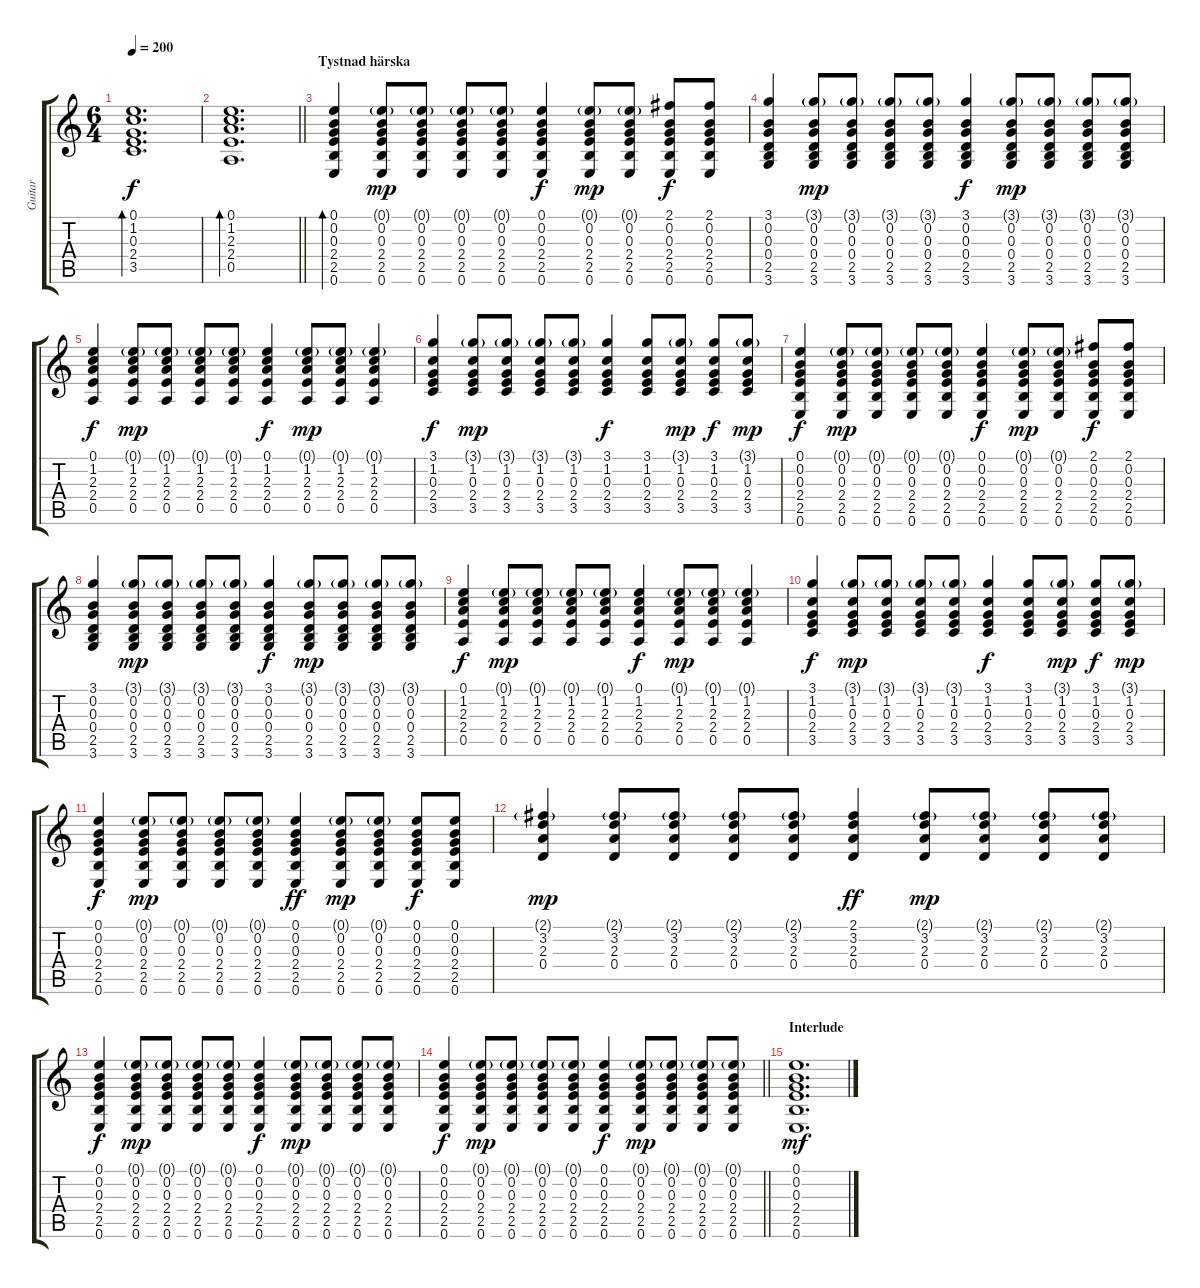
\track ("Guitar" "Guitar") {instrument acousticguitarsteel}
\staff {score tabs}
\tuning (E4 B3 G3 D3 A2 E2) {hide}
\ts (6 4)
\tempo 200
\clef g2
\ks c
(0.1 1.2 0.3 2.4 3.5).1{d bd 120 dy f} |
\barLineRight lightlight
(0.1 1.2 2.3 2.4 0.5).1{d bd 120} |
\section ("" "Tystnad härska")
(0.1 0.2 0.3 2.4 2.5 0.6).4{bd 120} (0.1{g} 0.2 0.3 2.4 2.5 0.6).8{dy mp} (0.1{g} 0.2 0.3 2.4 2.5 0.6).8 (0.1{g} 0.2 0.3 2.4 2.5 0.6).8 (0.1{g} 0.2 0.3 2.4 2.5 0.6).8 (0.1 0.2 0.3 2.4 2.5 0.6).4{dy f} (0.1{g} 0.2 0.3 2.4 2.5 0.6).8{dy mp} (0.1{g} 0.2 0.3 2.4 2.5 0.6).8 (2.1 0.2 0.3 2.4 2.5 0.6).8{dy f} (2.1 0.2 0.3 2.4 2.5 0.6).8 |
(3.1 0.2 0.3 0.4 2.5 3.6).4 (3.1{g} 0.2 0.3 0.4 2.5 3.6).8{dy mp} (3.1{g} 0.2 0.3 0.4 2.5 3.6).8 (3.1{g} 0.2 0.3 0.4 2.5 3.6).8 (3.1{g} 0.2 0.3 0.4 2.5 3.6).8 (3.1 0.2 0.3 0.4 2.5 3.6).4{dy f} (3.1{g} 0.2 0.3 0.4 2.5 3.6).8{dy mp} (3.1{g} 0.2 0.3 0.4 2.5 3.6).8 (3.1{g} 0.2 0.3 0.4 2.5 3.6).8 (3.1{g} 0.2 0.3 0.4 2.5 3.6).8 |
(0.1 1.2 2.3 2.4 0.5).4{dy f} (0.1{g} 1.2 2.3 2.4 0.5).8{dy mp} (0.1{g} 1.2 2.3 2.4 0.5).8 (0.1{g} 1.2 2.3 2.4 0.5).8 (0.1{g} 1.2 2.3 2.4 0.5).8 (0.1 1.2 2.3 2.4 0.5).4{dy f} (0.1{g} 1.2 2.3 2.4 0.5).8{dy mp} (0.1{g} 1.2 2.3 2.4 0.5).8 (0.1{g} 1.2 2.3 2.4 0.5).4 |
(3.1 1.2 0.3 2.4 3.5).4{dy f} (3.1{g} 1.2 0.3 2.4 3.5).8{dy mp} (3.1{g} 1.2 0.3 2.4 3.5).8 (3.1{g} 1.2 0.3 2.4 3.5).8 (3.1{g} 1.2 0.3 2.4 3.5).8 (3.1 1.2 0.3 2.4 3.5).4{dy f} (3.1 1.2 0.3 2.4 3.5).8 (3.1{g} 1.2 0.3 2.4 3.5).8{dy mp} (3.1 1.2 0.3 2.4 3.5).8{dy f} (3.1{g} 1.2 0.3 2.4 3.5).8{dy mp} |
(0.1 0.2 0.3 2.4 2.5 0.6).4{dy f} (0.1{g} 0.2 0.3 2.4 2.5 0.6).8{dy mp} (0.1{g} 0.2 0.3 2.4 2.5 0.6).8 (0.1{g} 0.2 0.3 2.4 2.5 0.6).8 (0.1{g} 0.2 0.3 2.4 2.5 0.6).8 (0.1 0.2 0.3 2.4 2.5 0.6).4{dy f} (0.1{g} 0.2 0.3 2.4 2.5 0.6).8{dy mp} (0.1{g} 0.2 0.3 2.4 2.5 0.6).8 (2.1 0.2 0.3 2.4 2.5 0.6).8{dy f} (2.1 0.2 0.3 2.4 2.5 0.6).8 |
(3.1 0.2 0.3 0.4 2.5 3.6).4 (3.1{g} 0.2 0.3 0.4 2.5 3.6).8{dy mp} (3.1{g} 0.2 0.3 0.4 2.5 3.6).8 (3.1{g} 0.2 0.3 0.4 2.5 3.6).8 (3.1{g} 0.2 0.3 0.4 2.5 3.6).8 (3.1 0.2 0.3 0.4 2.5 3.6).4{dy f} (3.1{g} 0.2 0.3 0.4 2.5 3.6).8{dy mp} (3.1{g} 0.2 0.3 0.4 2.5 3.6).8 (3.1{g} 0.2 0.3 0.4 2.5 3.6).8 (3.1{g} 0.2 0.3 0.4 2.5 3.6).8 |
(0.1 1.2 2.3 2.4 0.5).4{dy f} (0.1{g} 1.2 2.3 2.4 0.5).8{dy mp} (0.1{g} 1.2 2.3 2.4 0.5).8 (0.1{g} 1.2 2.3 2.4 0.5).8 (0.1{g} 1.2 2.3 2.4 0.5).8 (0.1 1.2 2.3 2.4 0.5).4{dy f} (0.1{g} 1.2 2.3 2.4 0.5).8{dy mp} (0.1{g} 1.2 2.3 2.4 0.5).8 (0.1{g} 1.2 2.3 2.4 0.5).4 |
(3.1 1.2 0.3 2.4 3.5).4{dy f} (3.1{g} 1.2 0.3 2.4 3.5).8{dy mp} (3.1{g} 1.2 0.3 2.4 3.5).8 (3.1{g} 1.2 0.3 2.4 3.5).8 (3.1{g} 1.2 0.3 2.4 3.5).8 (3.1 1.2 0.3 2.4 3.5).4{dy f} (3.1 1.2 0.3 2.4 3.5).8 (3.1{g} 1.2 0.3 2.4 3.5).8{dy mp} (3.1 1.2 0.3 2.4 3.5).8{dy f} (3.1{g} 1.2 0.3 2.4 3.5).8{dy mp} |
(0.1 0.2 0.3 2.4 2.5 0.6).4{dy f} (0.1{g} 0.2 0.3 2.4 2.5 0.6).8{dy mp} (0.1{g} 0.2 0.3 2.4 2.5 0.6).8 (0.1{g} 0.2 0.3 2.4 2.5 0.6).8 (0.1{g} 0.2 0.3 2.4 2.5 0.6).8 (0.1 0.2 0.3 2.4 2.5 0.6).4{dy ff} (0.1{g} 0.2 0.3 2.4 2.5 0.6).8{dy mp} (0.1{g} 0.2 0.3 2.4 2.5 0.6).8 (0.1 0.2 0.3 2.4 2.5 0.6).8{dy f} (0.1 0.2 0.3 2.4 2.5 0.6).8 |
(2.1{g} 3.2 2.3 0.4).4{dy mp} (2.1{g} 3.2 2.3 0.4).8 (2.1{g} 3.2 2.3 0.4).8 (2.1{g} 3.2 2.3 0.4).8 (2.1{g} 3.2 2.3 0.4).8 (2.1 3.2 2.3 0.4).4{dy ff} (2.1{g} 3.2 2.3 0.4).8{dy mp} (2.1{g} 3.2 2.3 0.4).8 (2.1{g} 3.2 2.3 0.4).8 (2.1{g} 3.2 2.3 0.4).8 |
(0.1 0.2 0.3 2.4 2.5 0.6).4{dy f} (0.1{g} 0.2 0.3 2.4 2.5 0.6).8{dy mp} (0.1{g} 0.2 0.3 2.4 2.5 0.6).8 (0.1{g} 0.2 0.3 2.4 2.5 0.6).8 (0.1{g} 0.2 0.3 2.4 2.5 0.6).8 (0.1 0.2 0.3 2.4 2.5 0.6).4{dy f} (0.1{g} 0.2 0.3 2.4 2.5 0.6).8{dy mp} (0.1{g} 0.2 0.3 2.4 2.5 0.6).8 (0.1{g} 0.2 0.3 2.4 2.5 0.6).8 (0.1{g} 0.2 0.3 2.4 2.5 0.6).8 |
\barLineRight lightlight
(0.1 0.2 0.3 2.4 2.5 0.6).4{dy f} (0.1{g} 0.2 0.3 2.4 2.5 0.6).8{dy mp} (0.1{g} 0.2 0.3 2.4 2.5 0.6).8 (0.1{g} 0.2 0.3 2.4 2.5 0.6).8 (0.1{g} 0.2 0.3 2.4 2.5 0.6).8 (0.1 0.2 0.3 2.4 2.5 0.6).4{dy f} (0.1{g} 0.2 0.3 2.4 2.5 0.6).8{dy mp} (0.1{g} 0.2 0.3 2.4 2.5 0.6).8 (0.1{g} 0.2 0.3 2.4 2.5 0.6).8 (0.1{g} 0.2 0.3 2.4 2.5 0.6).8 |
\section ("" "Interlude")
(0.1 0.2 0.3 2.4 2.5 0.6).1{d dy mf}
